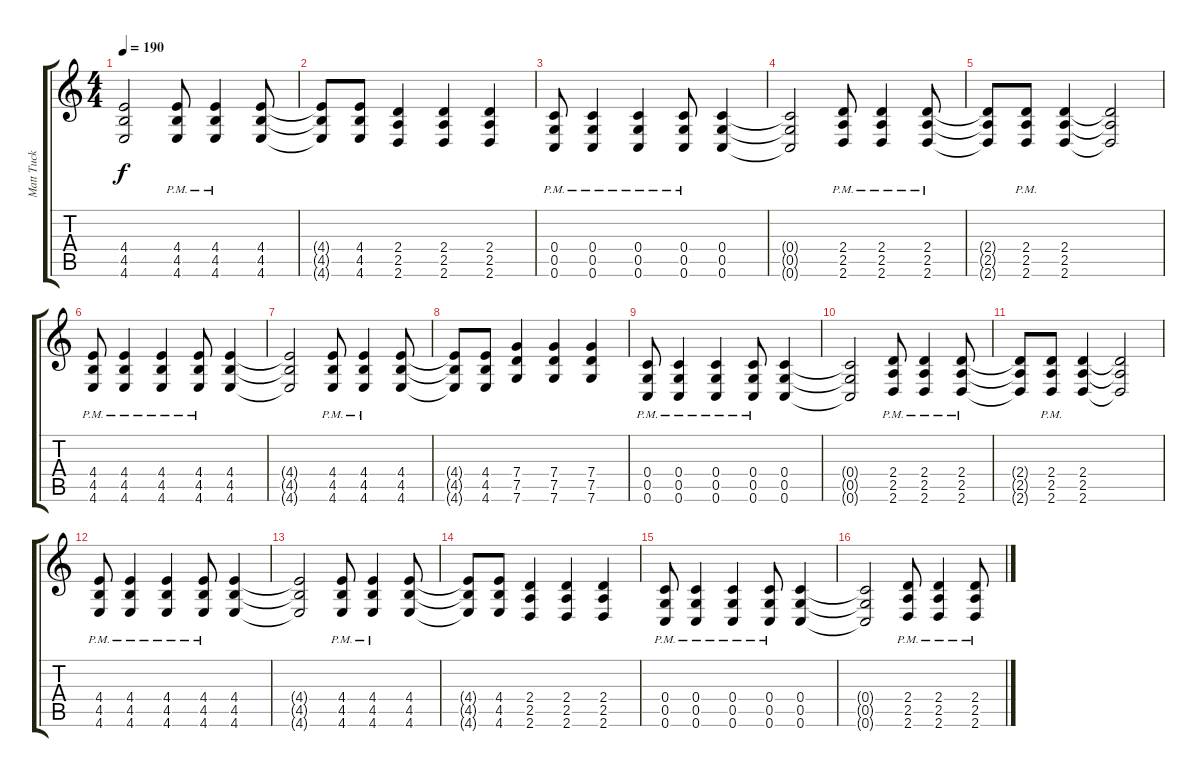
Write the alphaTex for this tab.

\track ("Matt Tuck Guitar" "Matt Tuck ") {instrument distortionguitar}
\staff {score tabs}
\tuning (D4 A3 F3 C3 G2 C2) {hide}
\ts (4 4)
\tempo 190
\clef g2
\ks c
(4.4{t} 4.5{t} 4.6{t}).2{dy f} (4.4{pm} 4.5{pm} 4.6{pm}).8 (4.4{pm} 4.5{pm} 4.6{pm}).4 (4.4 4.5 4.6).8 |
(4.4{t} 4.5{t} 4.6{t}).8 (4.4 4.5 4.6).8 (2.4 2.5 2.6).4 (2.4 2.5 2.6).4 (2.4 2.5 2.6).4 |
(0.4{pm} 0.5{pm} 0.6{pm}).8 (0.4{pm} 0.5{pm} 0.6{pm}).4 (0.4{pm} 0.5{pm} 0.6{pm}).4 (0.4{pm} 0.5{pm} 0.6{pm}).8 (0.4 0.5 0.6).4 |
(0.4{t} 0.5{t} 0.6{t}).2 (2.4{pm} 2.5{pm} 2.6{pm}).8 (2.4{pm} 2.5{pm} 2.6{pm}).4 (2.4{pm} 2.5{pm} 2.6{pm}).8 |
(2.4{t} 2.5{t} 2.6{t}).8 (2.4{pm} 2.5{pm} 2.6{pm}).8 (2.4 2.5 2.6).4 (2.4{t} 2.5{t} 2.6{t}).2 |
(4.4{pm} 4.5{pm} 4.6{pm}).8 (4.4{pm} 4.5{pm} 4.6{pm}).4 (4.4{pm} 4.5{pm} 4.6{pm}).4 (4.4{pm} 4.5{pm} 4.6{pm}).8 (4.4 4.5 4.6).4 |
(4.4{t} 4.5{t} 4.6{t}).2 (4.4{pm} 4.5{pm} 4.6{pm}).8 (4.4{pm} 4.5{pm} 4.6{pm}).4 (4.4 4.5 4.6).8 |
(4.4{t} 4.5{t} 4.6{t}).8 (4.4 4.5 4.6).8 (7.4 7.5 7.6).4 (7.4 7.5 7.6).4 (7.4 7.5 7.6).4 |
(0.4{pm} 0.5{pm} 0.6{pm}).8 (0.4{pm} 0.5{pm} 0.6{pm}).4 (0.4{pm} 0.5{pm} 0.6{pm}).4 (0.4{pm} 0.5{pm} 0.6{pm}).8 (0.4 0.5 0.6).4 |
(0.4{t} 0.5{t} 0.6{t}).2 (2.4{pm} 2.5{pm} 2.6{pm}).8 (2.4{pm} 2.5{pm} 2.6{pm}).4 (2.4{pm} 2.5{pm} 2.6{pm}).8 |
(2.4{t} 2.5{t} 2.6{t}).8 (2.4{pm} 2.5{pm} 2.6{pm}).8 (2.4 2.5 2.6).4 (2.4{t} 2.5{t} 2.6{t}).2 |
(4.4{pm} 4.5{pm} 4.6{pm}).8 (4.4{pm} 4.5{pm} 4.6{pm}).4 (4.4{pm} 4.5{pm} 4.6{pm}).4 (4.4{pm} 4.5{pm} 4.6{pm}).8 (4.4 4.5 4.6).4 |
(4.4{t} 4.5{t} 4.6{t}).2 (4.4{pm} 4.5{pm} 4.6{pm}).8 (4.4{pm} 4.5{pm} 4.6{pm}).4 (4.4 4.5 4.6).8 |
(4.4{t} 4.5{t} 4.6{t}).8 (4.4 4.5 4.6).8 (2.4 2.5 2.6).4 (2.4 2.5 2.6).4 (2.4 2.5 2.6).4 |
(0.4{pm} 0.5{pm} 0.6{pm}).8 (0.4{pm} 0.5{pm} 0.6{pm}).4 (0.4{pm} 0.5{pm} 0.6{pm}).4 (0.4{pm} 0.5{pm} 0.6{pm}).8 (0.4 0.5 0.6).4 |
(0.4{t} 0.5{t} 0.6{t}).2 (2.4{pm} 2.5{pm} 2.6{pm}).8 (2.4{pm} 2.5{pm} 2.6{pm}).4 (2.4{pm} 2.5{pm} 2.6{pm}).8
